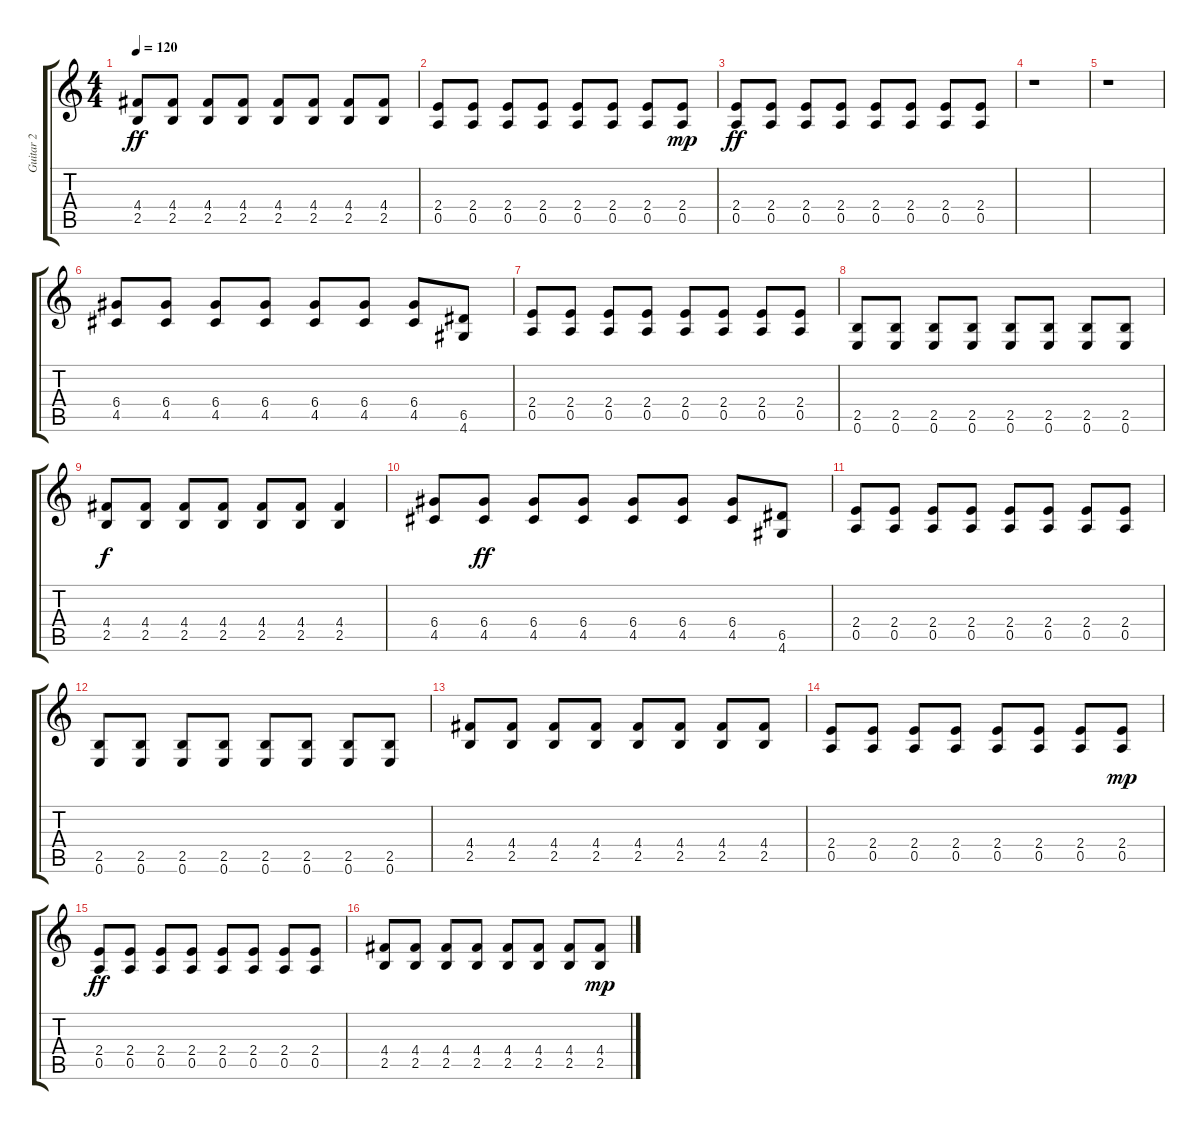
\track ("Guitar 2" "Guitar 2") {instrument electricguitarmuted}
\staff {score tabs}
\tuning (E4 B3 G3 D3 A2 E2) {hide}
\ts (4 4)
\tempo 120
\clef g2
\ks c
(4.4 2.5).8{dy ff balance 8} (4.4 2.5).8{balance 16} (4.4 2.5).8{balance 8} (4.4 2.5).8{balance 16} (4.4 2.5).8{balance 8} (4.4 2.5).8{balance 8} (4.4 2.5).8{balance 8} (4.4 2.5).8{balance 16} |
(2.4 0.5).8{balance 8} (2.4 0.5).8{balance 8} (2.4 0.5).8{balance 8} (2.4 0.5).8{balance 16} (2.4 0.5).8{balance 8} (2.4 0.5).8{balance 16} (2.4 0.5).8{balance 8} (2.4 0.5).8{dy mp balance 16} |
(2.4 0.5).8{dy ff balance 8} (2.4 0.5).8{balance 16} (2.4 0.5).8{balance 8} (2.4 0.5).8{balance 16} (2.4 0.5).8{balance 8} (2.4 0.5).8{balance 16} (2.4 0.5).8{balance 8} (2.4 0.5).8{balance 16} |
r.1 |
r.1 |
(6.4 4.5).8{balance 8} (6.4 4.5).8{balance 16} (6.4 4.5).8{balance 8} (6.4 4.5).8{balance 16} (6.4 4.5).8{balance 8} (6.4 4.5).8{balance 16} (6.4 4.5).8{balance 8} (6.5 4.6).8{balance 8} |
(2.4 0.5).8{balance 8} (2.4 0.5).8{balance 16} (2.4 0.5).8{balance 8} (2.4 0.5).8{balance 16} (2.4 0.5).8{balance 8} (2.4 0.5).8{balance 16} (2.4 0.5).8{balance 8} (2.4 0.5).8{balance 16} |
(2.5 0.6).8{balance 8} (2.5 0.6).8{balance 16} (2.5 0.6).8{balance 8} (2.5 0.6).8{balance 16} (2.5 0.6).8{balance 8} (2.5 0.6).8{balance 16} (2.5 0.6).8{balance 8} (2.5 0.6).8{balance 16} |
(4.4 2.5).8{dy f balance 8} (4.4 2.5).8{balance 16} (4.4 2.5).8{balance 8} (4.4 2.5).8{balance 16} (4.4 2.5).8{balance 8} (4.4 2.5).8{balance 16} (4.4 2.5).4{balance 8} |
(6.4 4.5).8{balance 8} (6.4 4.5).8{dy ff balance 16} (6.4 4.5).8{balance 8} (6.4 4.5).8{balance 16} (6.4 4.5).8{balance 8} (6.4 4.5).8{balance 16} (6.4 4.5).8{balance 8} (6.5 4.6).8{balance 16} |
(2.4 0.5).8{balance 8} (2.4 0.5).8{balance 16} (2.4 0.5).8{balance 8} (2.4 0.5).8{balance 16} (2.4 0.5).8{balance 8} (2.4 0.5).8{balance 16} (2.4 0.5).8{balance 8} (2.4 0.5).8{balance 16} |
(2.5 0.6).8{balance 8} (2.5 0.6).8{balance 16} (2.5 0.6).8{balance 8} (2.5 0.6).8{balance 16} (2.5 0.6).8{balance 8} (2.5 0.6).8{balance 16} (2.5 0.6).8{balance 8} (2.5 0.6).8{balance 16} |
(4.4 2.5).8{balance 8} (4.4 2.5).8{balance 16} (4.4 2.5).8{balance 8} (4.4 2.5).8{balance 16} (4.4 2.5).8{balance 8} (4.4 2.5).8{balance 8} (4.4 2.5).8{balance 8} (4.4 2.5).8{balance 16} |
(2.4 0.5).8{balance 8} (2.4 0.5).8{balance 8} (2.4 0.5).8{balance 8} (2.4 0.5).8{balance 16} (2.4 0.5).8{balance 8} (2.4 0.5).8{balance 16} (2.4 0.5).8{balance 8} (2.4 0.5).8{dy mp balance 16} |
(2.4 0.5).8{dy ff balance 8} (2.4 0.5).8{balance 16} (2.4 0.5).8{balance 8} (2.4 0.5).8{balance 16} (2.4 0.5).8{balance 8} (2.4 0.5).8{balance 16} (2.4 0.5).8{balance 8} (2.4 0.5).8{balance 16} |
(4.4 2.5).8{balance 8} (4.4 2.5).8{balance 16} (4.4 2.5).8{balance 8} (4.4 2.5).8{balance 16} (4.4 2.5).8{balance 8} (4.4 2.5).8{balance 16} (4.4 2.5).8{balance 8} (4.4 2.5).8{dy mp balance 16}
